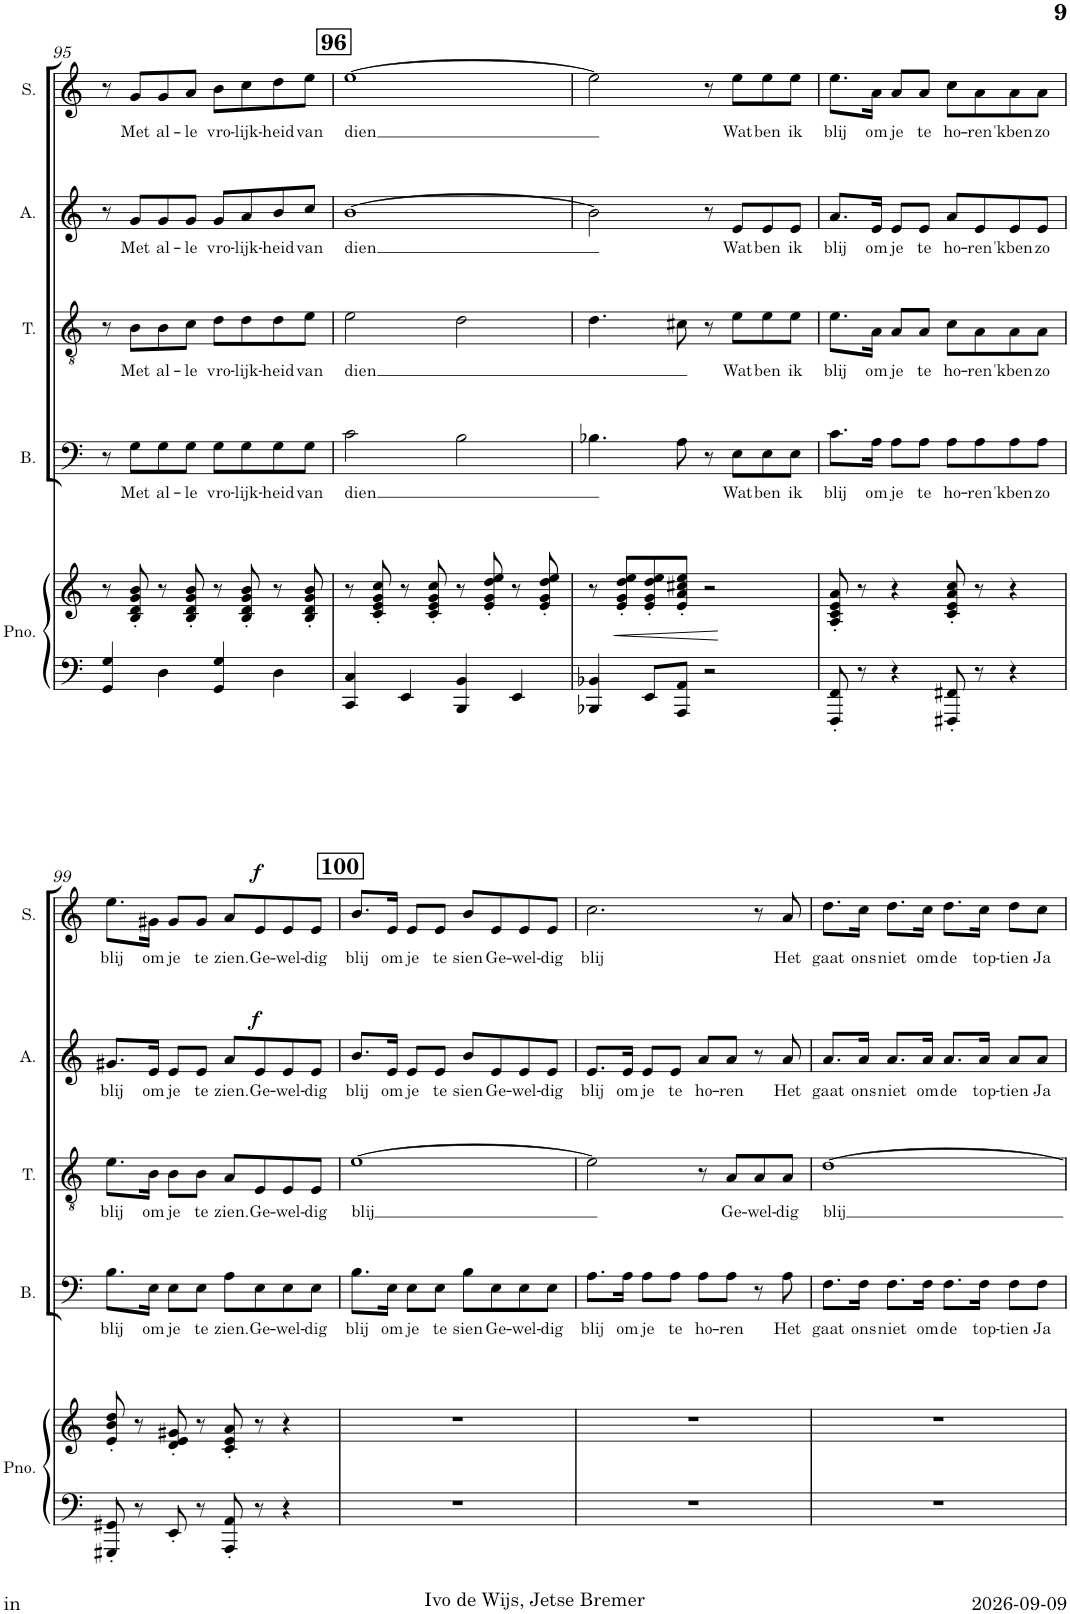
**kern	**kern	**dynam	**kern	**text	**kern	**text	**kern	**text	**dynam	**kern	**text	**dynam
*part5	*part5	*part5	*part4	*part4	*part3	*part3	*part2	*part2	*part2	*part1	*part1	*part1
*staff6	*staff5	*staff5/6	*staff4	*staff4	*staff3	*staff3	*staff2	*staff2	*staff2	*staff1	*staff1	*staff1
*I"Piano	*	*	*I"Bas	*	*I"Tenor	*	*I"Alt	*	*	*I"Sopraan	*	*
*I'Pno.	*	*	*I'B.	*	*I'T.	*	*I'A.	*	*	*I'S.	*	*
!!LO:PB:g=z
*clefF4	*clefG2	*	*clefF4	*	*clefGv2	*	*clefG2	*	*	*clefG2	*	*
*	*	*	*Trd5c9	*	*Trd5c9	*	*Trd5c9	*	*	*Trd5c9	*	*
*k[]	*k[]	*	*k[]	*	*k[]	*	*k[]	*	*	*k[]	*	*
*M4/4	*M4/4	*	*M4/4	*	*M4/4	*	*M4/4	*	*	*M4/4	*	*
=95	=95	=95	=95	=95	=95	=95	=95	=95	=95	=95	=95	=95
4GG/ 4G/	8r	.	8r	.	8r	.	8r	.	.	8r	.	.
!	!	!	!	!LO:LY:b	!	!LO:LY:b	!	!LO:LY:b	!	!	!LO:LY:b	!
.	8B/' 8d/' 8g/' 8b/'	.	8G\L	Met	8B\L	Met	8g/L	Met	.	8g/L	Met	.
!	!	!	!	!LO:LY:b	!	!LO:LY:b	!	!LO:LY:b	!	!	!LO:LY:b	!
4D\	8r	.	8G\	al-	8B\	al-	8g/	al-	.	8g/	al-	.
!	!	!	!	!LO:LY:b	!	!LO:LY:b	!	!LO:LY:b	!	!	!LO:LY:b	!
.	8B/' 8d/' 8g/' 8b/'	.	8G\J	-le	8c\J	-le	8g/J	-le	.	8a/J	-le	.
!	!	!	!	!LO:LY:b	!	!LO:LY:b	!	!LO:LY:b	!	!	!LO:LY:b	!
4GG/ 4G/	8r	.	8G\L	vro-	8d\L	vro-	8g/L	vro-	.	8b\L	vro-	.
!	!	!	!	!LO:LY:b	!	!LO:LY:b	!	!LO:LY:b	!	!	!LO:LY:b	!
.	8B/' 8d/' 8g/' 8b/'	.	8G\	-lijk-	8d\	-lijk-	8a/	-lijk-	.	8cc\	-lijk-	.
!	!	!	!	!LO:LY:b	!	!LO:LY:b	!	!LO:LY:b	!	!	!LO:LY:b	!
4D\	8r	.	8G\	-heid	8d\	-heid	8b/	-heid	.	8dd\	-heid	.
!	!	!	!	!LO:LY:b	!	!LO:LY:b	!	!LO:LY:b	!	!	!LO:LY:b	!
.	8B/' 8d/' 8g/' 8b/'	.	8G\J	van	8e\J	van	8cc/J	van	.	8ee\J	van	.
!!LO:REH:place=s1:a:B:cj:fs=14:t=96
=96	=96	=96	=96	=96	=96	=96	=96	=96	=96	=96	=96	=96
!	!	!	!	!LO:LY:b	!	!LO:LY:b	!	!LO:LY:b	!	!	!LO:LY:b	!
4CC/ 4C/	8r	.	2c\	dien	2e\	dien	[1b	dien	.	[1ee	dien	.
.	8c/' 8e/' 8g/' 8cc/'	.	.	.	.	.	.	.	.	.	.	.
4EE/	8r	.	.	.	.	.	.	.	.	.	.	.
.	8c/' 8e/' 8g/' 8cc/'	.	.	.	.	.	.	.	.	.	.	.
4BBB/ 4BB/	8r	.	2B\	.	2d\	.	.	.	.	.	.	.
.	8e/' 8g/' 8dd/' 8ee/'	.	.	.	.	.	.	.	.	.	.	.
4EE/	8r	.	.	.	.	.	.	.	.	.	.	.
.	8e/' 8g/' 8dd/' 8ee/'	.	.	.	.	.	.	.	.	.	.	.
=97	=97	=97	=97	=97	=97	=97	=97	=97	=97	=97	=97	=97
4BBB-X/ 4BB-X/	8r	.	4.B-X\	.	4.d\	.	2b\]	.	.	2ee\]	.	.
!	!	!LO:HP:b	!	!	!	!	!	!	!	!	!	!
.	8e/' 8g/' 8dd/' 8ee/'L	<	.	.	.	.	.	.	.	.	.	.
8EE/L	8e/' 8g/' 8dd/' 8ee/'	.	.	.	.	.	.	.	.	.	.	.
8AAA/ 8AA/J	8e/' 8a/' 8cc#X/' 8ee/'J	.	8A\	.	8c#X\	.	.	.	.	.	.	.
2r	2r	.	8r	.	8r	.	8r	.	.	8r	.	.
!	!	!	!	!LO:LY:b	!	!LO:LY:b	!	!LO:LY:b	!	!	!LO:LY:b	!
.	.	.	8E\L	Wat	8e\L	Wat	8e/L	Wat	.	8ee\L	Wat	.
!	!	!	!	!LO:LY:b	!	!LO:LY:b	!	!LO:LY:b	!	!	!LO:LY:b	!
.	.	.	8E\	ben	8e\	ben	8e/	ben	.	8ee\	ben	.
!	!	!	!	!LO:LY:b	!	!LO:LY:b	!	!LO:LY:b	!	!	!LO:LY:b	!
.	.	.	8E\J	ik	8e\J	ik	8e/J	ik	.	8ee\J	ik	.
.	.	[	.	.	.	.	.	.	.	.	.	.
=98	=98	=98	=98	=98	=98	=98	=98	=98	=98	=98	=98	=98
!	!	!	!	!LO:LY:b	!	!LO:LY:b	!	!LO:LY:b	!	!	!LO:LY:b	!
8FFF/' 8FF/'	8A/' 8c/' 8e/' 8a/'	.	8.c\L	blij	8.e\L	blij	8.a/L	blij	.	8.ee\L	blij	.
8r	8r	.	.	.	.	.	.	.	.	.	.	.
!	!	!	!	!LO:LY:b	!	!LO:LY:b	!	!LO:LY:b	!	!	!LO:LY:b	!
.	.	.	16A\Jk	om	16A\Jk	om	16e/Jk	om	.	16a\Jk	om	.
!	!	!	!	!LO:LY:b	!	!LO:LY:b	!	!LO:LY:b	!	!	!LO:LY:b	!
4r	4r	.	8A\L	je	8A/L	je	8e/L	je	.	8a/L	je	.
!	!	!	!	!LO:LY:b	!	!LO:LY:b	!	!LO:LY:b	!	!	!LO:LY:b	!
.	.	.	8A\J	te	8A/J	te	8e/J	te	.	8a/J	te	.
!	!	!	!	!LO:LY:b	!	!LO:LY:b	!	!LO:LY:b	!	!	!LO:LY:b	!
8FFF#X/' 8FF#X/'	8c/' 8e/' 8a/' 8cc/'	.	8A\L	ho-	8c\L	ho-	8a/L	ho-	.	8cc\L	ho-	.
!	!	!	!	!LO:LY:b	!	!LO:LY:b	!	!LO:LY:b	!	!	!LO:LY:b	!
8r	8r	.	8A\	-ren	8A\	-ren	8e/	-ren	.	8a\	-ren	.
!	!	!	!	!LO:LY:b	!	!LO:LY:b	!	!LO:LY:b	!	!	!LO:LY:b	!
4r	4r	.	8A\	'kben	8A\	'kben	8e/	'kben	.	8a\	'kben	.
!	!	!	!	!LO:LY:b	!	!LO:LY:b	!	!LO:LY:b	!	!	!LO:LY:b	!
.	.	.	8A\J	zo	8A\J	zo	8e/J	zo	.	8a\J	zo	.
!!LO:LB:g=z
=99	=99	=99	=99	=99	=99	=99	=99	=99	=99	=99	=99	=99
!	!	!	!	!LO:LY:b	!	!LO:LY:b	!	!LO:LY:b	!	!	!LO:LY:b	!
8GGG#X/' 8GG#X/'	8e/' 8b/' 8dd/'	.	8.B\L	blij	8.e\L	blij	8.g#X/L	blij	.	8.ee\L	blij	.
8r	8r	.	.	.	.	.	.	.	.	.	.	.
!	!	!	!	!LO:LY:b	!	!LO:LY:b	!	!LO:LY:b	!	!	!LO:LY:b	!
.	.	.	16E\Jk	om	16B\Jk	om	16e/Jk	om	.	16g#X\Jk	om	.
!	!	!	!	!LO:LY:b	!	!LO:LY:b	!	!LO:LY:b	!	!	!LO:LY:b	!
8EE'/	8d/' 8e/' 8g#X/'	.	8E\L	je	8B\L	je	8e/L	je	.	8g#/L	je	.
!	!	!	!	!LO:LY:b	!	!LO:LY:b	!	!LO:LY:b	!	!	!LO:LY:b	!
8r	8r	.	8E\J	te	8B\J	te	8e/J	te	.	8g#/J	te	.
!	!	!	!	!LO:LY:b	!	!LO:LY:b	!	!LO:LY:b	!	!	!LO:LY:b	!
8AAA/' 8AA/'	8c/' 8e/' 8a/'	.	8A\L	zien.	8A/L	zien.	8a/L	zien.	.	8a/L	zien.	.
!	!	!	!	!LO:LY:b	!	!LO:LY:b	!	!LO:LY:b	!LO:DY:a	!	!LO:LY:b	!LO:DY:a
8r	8r	.	8E\	Ge-	8E/	Ge-	8e/	Ge-	f	8e/	Ge-	f
!	!	!	!	!LO:LY:b	!	!LO:LY:b	!	!LO:LY:b	!	!	!LO:LY:b	!
4r	4r	.	8E\	-wel-	8E/	-wel-	8e/	-wel-	.	8e/	-wel-	.
!	!	!	!	!LO:LY:b	!	!LO:LY:b	!	!LO:LY:b	!	!	!LO:LY:b	!
.	.	.	8E\J	-dig	8E/J	-dig	8e/J	-dig	.	8e/J	-dig	.
!!LO:REH:place=s1:a:B:cj:fs=14:t=100
=100	=100	=100	=100	=100	=100	=100	=100	=100	=100	=100	=100	=100
!	!	!	!	!LO:LY:b	!	!LO:LY:b	!	!LO:LY:b	!	!	!LO:LY:b	!
1r	1r	.	8.B\L	blij	[1e	blij	8.b/L	blij	.	8.b/L	blij	.
!	!	!	!	!LO:LY:b	!	!	!	!LO:LY:b	!	!	!LO:LY:b	!
.	.	.	16E\Jk	om	.	.	16e/Jk	om	.	16e/Jk	om	.
!	!	!	!	!LO:LY:b	!	!	!	!LO:LY:b	!	!	!LO:LY:b	!
.	.	.	8E\L	je	.	.	8e/L	je	.	8e/L	je	.
!	!	!	!	!LO:LY:b	!	!	!	!LO:LY:b	!	!	!LO:LY:b	!
.	.	.	8E\J	te	.	.	8e/J	te	.	8e/J	te	.
!	!	!	!	!LO:LY:b	!	!	!	!LO:LY:b	!	!	!LO:LY:b	!
.	.	.	8B\L	sien	.	.	8b/L	sien	.	8b/L	sien	.
!	!	!	!	!LO:LY:b	!	!	!	!LO:LY:b	!	!	!LO:LY:b	!
.	.	.	8E\	Ge-	.	.	8e/	Ge-	.	8e/	Ge-	.
!	!	!	!	!LO:LY:b	!	!	!	!LO:LY:b	!	!	!LO:LY:b	!
.	.	.	8E\	-wel-	.	.	8e/	-wel-	.	8e/	-wel-	.
!	!	!	!	!LO:LY:b	!	!	!	!LO:LY:b	!	!	!LO:LY:b	!
.	.	.	8E\J	-dig	.	.	8e/J	-dig	.	8e/J	-dig	.
=101	=101	=101	=101	=101	=101	=101	=101	=101	=101	=101	=101	=101
!	!	!	!	!LO:LY:b	!	!	!	!LO:LY:b	!	!	!LO:LY:b	!
1r	1r	.	8.A\L	blij	2e\]	.	8.e/L	blij	.	2.cc\	blij	.
!	!	!	!	!LO:LY:b	!	!	!	!LO:LY:b	!	!	!	!
.	.	.	16A\Jk	om	.	.	16e/Jk	om	.	.	.	.
!	!	!	!	!LO:LY:b	!	!	!	!LO:LY:b	!	!	!	!
.	.	.	8A\L	je	.	.	8e/L	je	.	.	.	.
!	!	!	!	!LO:LY:b	!	!	!	!LO:LY:b	!	!	!	!
.	.	.	8A\J	te	.	.	8e/J	te	.	.	.	.
!	!	!	!	!LO:LY:b	!	!	!	!LO:LY:b	!	!	!	!
.	.	.	8A\L	ho-	8r	.	8a/L	ho-	.	.	.	.
!	!	!	!	!LO:LY:b	!	!LO:LY:b	!	!LO:LY:b	!	!	!	!
.	.	.	8A\J	-ren	8A/L	Ge-	8a/J	-ren	.	.	.	.
!	!	!	!	!	!	!LO:LY:b	!	!	!	!	!	!
.	.	.	8r	.	8A/	-wel-	8r	.	.	8r	.	.
!	!	!	!	!LO:LY:b	!	!LO:LY:b	!	!LO:LY:b	!	!	!LO:LY:b	!
.	.	.	8A\	Het	8A/J	-dig	8a/	Het	.	8a/	Het	.
=102	=102	=102	=102	=102	=102	=102	=102	=102	=102	=102	=102	=102
!	!	!	!	!LO:LY:b	!	!LO:LY:b	!	!LO:LY:b	!	!	!LO:LY:b	!
1r	1r	.	8.F\L	gaat	[1d	blij	8.a/L	gaat	.	8.dd\L	gaat	.
!	!	!	!	!LO:LY:b	!	!	!	!LO:LY:b	!	!	!LO:LY:b	!
.	.	.	16F\Jk	ons	.	.	16a/Jk	ons	.	16cc\Jk	ons	.
!	!	!	!	!LO:LY:b	!	!	!	!LO:LY:b	!	!	!LO:LY:b	!
.	.	.	8.F\L	niet	.	.	8.a/L	niet	.	8.dd\L	niet	.
!	!	!	!	!LO:LY:b	!	!	!	!LO:LY:b	!	!	!LO:LY:b	!
.	.	.	16F\Jk	om	.	.	16a/Jk	om	.	16cc\Jk	om	.
!	!	!	!	!LO:LY:b	!	!	!	!LO:LY:b	!	!	!LO:LY:b	!
.	.	.	8.F\L	de	.	.	8.a/L	de	.	8.dd\L	de	.
!	!	!	!	!LO:LY:b	!	!	!	!LO:LY:b	!	!	!LO:LY:b	!
.	.	.	16F\Jk	top-	.	.	16a/Jk	top-	.	16cc\Jk	top-	.
!	!	!	!	!LO:LY:b	!	!	!	!LO:LY:b	!	!	!LO:LY:b	!
.	.	.	8F\L	-tien	.	.	8a/L	-tien	.	8dd\L	-tien	.
!	!	!	!	!LO:LY:b	!	!	!	!LO:LY:b	!	!	!LO:LY:b	!
.	.	.	8F\J	Ja	.	.	8a/J	Ja	.	8cc\J	Ja	.
=	=	=	=	=	=	=	=	=	=	=	=	=
*-	*-	*-	*-	*-	*-	*-	*-	*-	*-	*-	*-	*-
